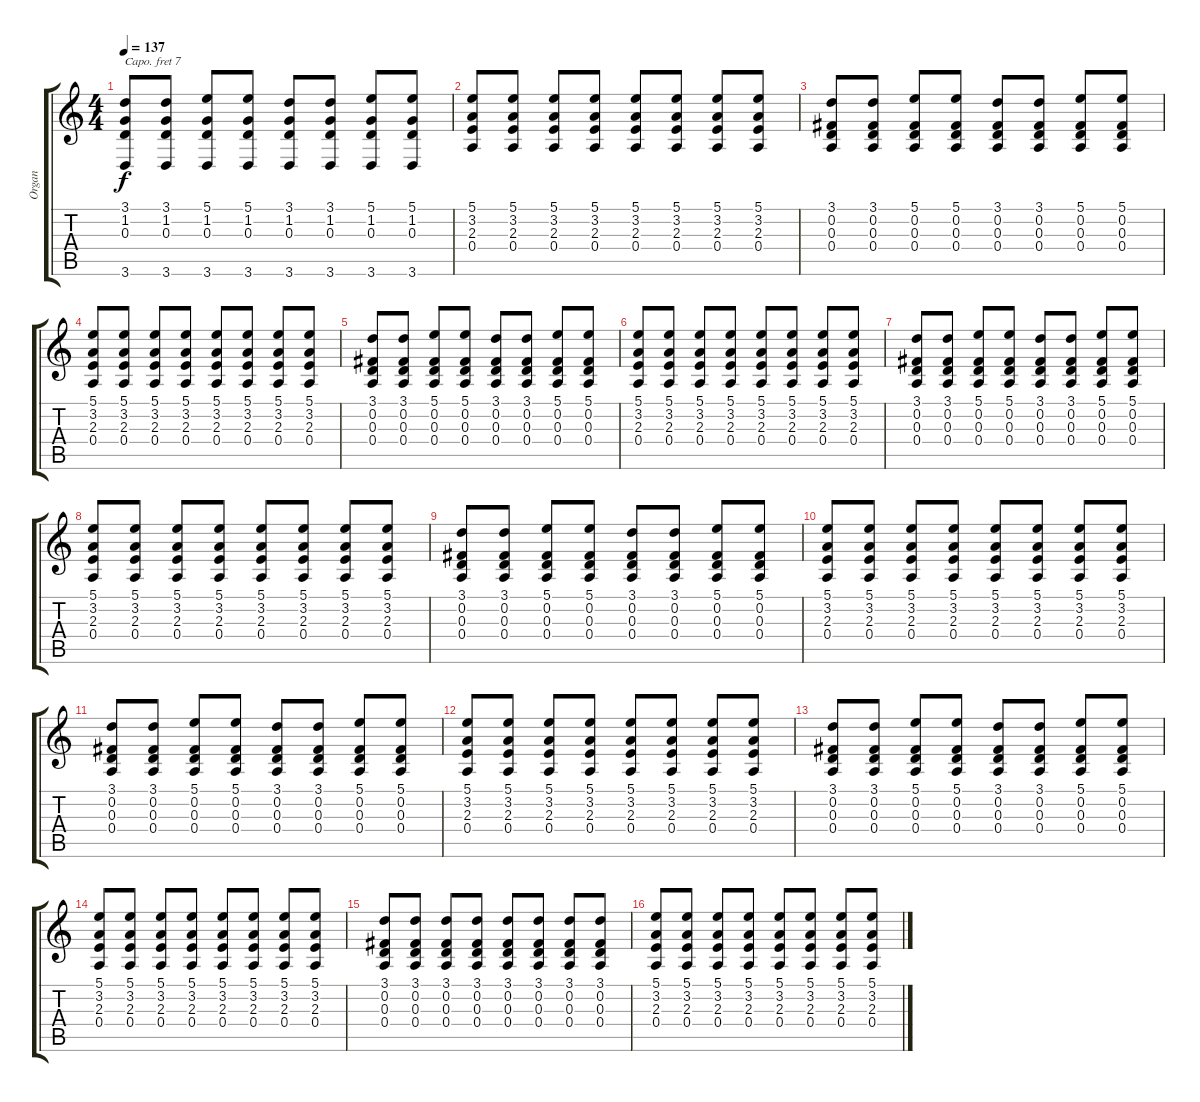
\track ("Organ" "Organ") {instrument drawbarorgan}
\staff {score tabs}
\capo 7
\tuning (E4 B3 G3 D3 A2 E2) {hide}
\ts (4 4)
\tempo 137
\clef g2
\ks c
(3.1 1.2 0.3 3.6).8{dy f} (3.1 1.2 0.3 3.6).8 (5.1 1.2 0.3 3.6).8 (5.1 1.2 0.3 3.6).8 (3.1 1.2 0.3 3.6).8 (3.1 1.2 0.3 3.6).8 (5.1 1.2 0.3 3.6).8 (5.1 1.2 0.3 3.6).8 |
(5.1 3.2 2.3 0.4).8 (5.1 3.2 2.3 0.4).8 (5.1 3.2 2.3 0.4).8 (5.1 3.2 2.3 0.4).8 (5.1 3.2 2.3 0.4).8 (5.1 3.2 2.3 0.4).8 (5.1 3.2 2.3 0.4).8 (5.1 3.2 2.3 0.4).8 |
(3.1 0.2 0.3 0.4).8 (3.1 0.2 0.3 0.4).8 (5.1 0.2 0.3 0.4).8 (5.1 0.2 0.3 0.4).8 (3.1 0.2 0.3 0.4).8 (3.1 0.2 0.3 0.4).8 (5.1 0.2 0.3 0.4).8 (5.1 0.2 0.3 0.4).8 |
(5.1 3.2 2.3 0.4).8 (5.1 3.2 2.3 0.4).8 (5.1 3.2 2.3 0.4).8 (5.1 3.2 2.3 0.4).8 (5.1 3.2 2.3 0.4).8 (5.1 3.2 2.3 0.4).8 (5.1 3.2 2.3 0.4).8 (5.1 3.2 2.3 0.4).8 |
(3.1 0.2 0.3 0.4).8 (3.1 0.2 0.3 0.4).8 (5.1 0.2 0.3 0.4).8 (5.1 0.2 0.3 0.4).8 (3.1 0.2 0.3 0.4).8 (3.1 0.2 0.3 0.4).8 (5.1 0.2 0.3 0.4).8 (5.1 0.2 0.3 0.4).8 |
(5.1 3.2 2.3 0.4).8 (5.1 3.2 2.3 0.4).8 (5.1 3.2 2.3 0.4).8 (5.1 3.2 2.3 0.4).8 (5.1 3.2 2.3 0.4).8 (5.1 3.2 2.3 0.4).8 (5.1 3.2 2.3 0.4).8 (5.1 3.2 2.3 0.4).8 |
(3.1 0.2 0.3 0.4).8 (3.1 0.2 0.3 0.4).8 (5.1 0.2 0.3 0.4).8 (5.1 0.2 0.3 0.4).8 (3.1 0.2 0.3 0.4).8 (3.1 0.2 0.3 0.4).8 (5.1 0.2 0.3 0.4).8 (5.1 0.2 0.3 0.4).8 |
(5.1 3.2 2.3 0.4).8 (5.1 3.2 2.3 0.4).8 (5.1 3.2 2.3 0.4).8 (5.1 3.2 2.3 0.4).8 (5.1 3.2 2.3 0.4).8 (5.1 3.2 2.3 0.4).8 (5.1 3.2 2.3 0.4).8 (5.1 3.2 2.3 0.4).8 |
(3.1 0.2 0.3 0.4).8 (3.1 0.2 0.3 0.4).8 (5.1 0.2 0.3 0.4).8 (5.1 0.2 0.3 0.4).8 (3.1 0.2 0.3 0.4).8 (3.1 0.2 0.3 0.4).8 (5.1 0.2 0.3 0.4).8 (5.1 0.2 0.3 0.4).8 |
(5.1 3.2 2.3 0.4).8 (5.1 3.2 2.3 0.4).8 (5.1 3.2 2.3 0.4).8 (5.1 3.2 2.3 0.4).8 (5.1 3.2 2.3 0.4).8 (5.1 3.2 2.3 0.4).8 (5.1 3.2 2.3 0.4).8 (5.1 3.2 2.3 0.4).8 |
(3.1 0.2 0.3 0.4).8 (3.1 0.2 0.3 0.4).8 (5.1 0.2 0.3 0.4).8 (5.1 0.2 0.3 0.4).8 (3.1 0.2 0.3 0.4).8 (3.1 0.2 0.3 0.4).8 (5.1 0.2 0.3 0.4).8 (5.1 0.2 0.3 0.4).8 |
(5.1 3.2 2.3 0.4).8 (5.1 3.2 2.3 0.4).8 (5.1 3.2 2.3 0.4).8 (5.1 3.2 2.3 0.4).8 (5.1 3.2 2.3 0.4).8 (5.1 3.2 2.3 0.4).8 (5.1 3.2 2.3 0.4).8 (5.1 3.2 2.3 0.4).8 |
(3.1 0.2 0.3 0.4).8 (3.1 0.2 0.3 0.4).8 (5.1 0.2 0.3 0.4).8 (5.1 0.2 0.3 0.4).8 (3.1 0.2 0.3 0.4).8 (3.1 0.2 0.3 0.4).8 (5.1 0.2 0.3 0.4).8 (5.1 0.2 0.3 0.4).8 |
(5.1 3.2 2.3 0.4).8 (5.1 3.2 2.3 0.4).8 (5.1 3.2 2.3 0.4).8 (5.1 3.2 2.3 0.4).8 (5.1 3.2 2.3 0.4).8 (5.1 3.2 2.3 0.4).8 (5.1 3.2 2.3 0.4).8 (5.1 3.2 2.3 0.4).8 |
(3.1 0.2 0.3 0.4).8 (3.1 0.2 0.3 0.4).8 (3.1 0.2 0.3 0.4).8 (3.1 0.2 0.3 0.4).8 (3.1 0.2 0.3 0.4).8 (3.1 0.2 0.3 0.4).8 (3.1 0.2 0.3 0.4).8 (3.1 0.2 0.3 0.4).8 |
(5.1 3.2 2.3 0.4).8 (5.1 3.2 2.3 0.4).8 (5.1 3.2 2.3 0.4).8 (5.1 3.2 2.3 0.4).8 (5.1 3.2 2.3 0.4).8 (5.1 3.2 2.3 0.4).8 (5.1 3.2 2.3 0.4).8 (5.1 3.2 2.3 0.4).8
